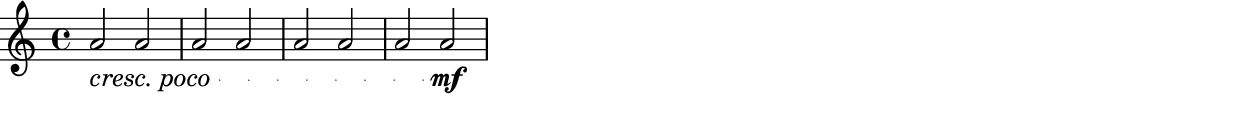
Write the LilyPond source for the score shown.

%% Generated by lilypond-book
%% Options: [exampleindent=10.16\mm,indent=0\mm,line-width=160\mm,paper-height=845.047\pt,paper-width=597.508\pt,papersize='(cons (* 597.508 pt) (* 845.047 pt))]
\include "lilypond-book-preamble.ly"


% ****************************************************************
% Start cut-&-pastable-section
% ****************************************************************

#(ly:set-option 'eps-box-padding 3.000000)



\paper {
  #(set-paper-size '(cons (* 597.508 pt) (* 845.047 pt)))
  indent = 0\mm
  line-width = 160\mm
  % offset the left padding, also add 1mm as lilypond creates cropped
  % images with a little space on the right
  line-width = #(- line-width (* mm  3.000000) (* mm 1))
}

\layout {
  
}




% ****************************************************************
% ly snippet:
% ****************************************************************
\sourcefilename "snippets/changing-text-and-spanner-styles-for-text-dynamics.ly"
\sourcefileline 0
%% DO NOT EDIT this file manually; it was automatically
%% generated from the LilyPond Wiki
%% (https://wiki.lilypond.community).
%%
%% Make any changes in the Wiki itself, or in
%% `Documentation/snippets/new/`, then run
%% `scripts/auxiliar/makelsr.pl`.
%%
%% This file is in the public domain.

\version "2.24.0"

\header {
%% Translation of GIT committish: a8a85e19654e46d725563e6deba44083ef137a2c
  texidocja = "
クレッシェンドやデクレッシェンドに使われるテキストは @code{crescendoText},
@code{decrescendoText} コンテキスト プロパティをセットすることで@c
変更できます。

スパナの線は、@code{DynamicTextSpanner} の @code{style} プロパティを@c
セットすることでスタイルを変更できます。デフォルトの値は @code{'dashed-line}
であり、他に @code{'line}, @code{'dotted-line}, @code{'none} が設定できます。
"
  doctitleja = "テキストによる強弱記号のテキストとスパナのスタイルを変更する"

%% Translation of GIT committish: 2f3474d9af596d677ed5b7ce720ae4d0954a6b51
  texidocit = "
Il testo usato per i @emph{crescendo} e i @emph{decrescendo} può essere cambiato
modificando le proprietà di contesto @code{crescendoText} e
@code{decrescendoText}.

Lo stile della linea dell'estensore può essere cambiato modificando la
proprietà @code{'style} di @code{DynamicTextSpanner}.  Il valore predefinito
è @code{'dashed-line}; gli altri valori possibili sono @code{'line},
@code{'dotted-line} e @code{'none}.

"
  doctitleit = "Cambiare gli stili del testo e degli estensori per le dinamiche testuali"

%% Translation of GIT committish: 41a008e75e2fe29536406cdf0d71c32a4606f2b8
  texidocfr = "
Le texte par défaut des crescendos et decrescendos se change en
modifiant les propriétés de contexte @code{crescendoText} et
@code{decrescendoText}.

L'aspect de la ligne d'extension est fonction de la propriété
@code{'style} du @code{DynamicTextSpanner}. Sa valeur par défaut est
@code{'dashed-line}, mais d'autres valeurs sont disponibles, comme
@code{'line}, @code{'dotted-line} et @code{'none}.
"

  doctitlefr = "Modification du texte et de l'extension de nuances textuelles"

%% Translation of GIT committish: b35da384a3367d8ee49a28f697c0ae8fb88b2e1e
  texidoces = "
Se puede modificar el texto empleado para los @emph{crescendos} y
@emph{decrescendos} modificando las propiedades de contexto
@code{crescendoText} y @code{decrescendoText}.

El estilo de la línea de extensión se puede cambiar modificando la
propiedad @code{'style} de @code{DynamicTextSpanner}.  El valor
predeterminado es @code{'dashed-line} (línea discontinua), y entre
otros valores posibles se encuentran @code{'line} (línea),
@code{'dotted-line} (línea de puntos) y @code{'none} (nada):
"
  doctitlees = "Cambiar el texto y los estilos de objeto de extensión para las indicaciones dinámicas textuales"

%% Translation of GIT committish: 0a868be38a775ecb1ef935b079000cebbc64de40
texidocde = "
Der Text, der für Crescendo und Decrescendo gesetzt wird, kann geändert
werden, indem man die Eigenschaften @code{crescendoText} und
@code{decrescendoText} verändert.  Der Stil des Streckers kann auch
geändert werden, indem die @code{'style}-Eigenschaft des
@code{DynamicTextSpanner} beeinflusst wird.  Der Standardwert ist
@code{'hairpin}, andere Möglichkeiten sind @code{'line}, @code{'dashed-line}
und @code{'dotted-line}.
"
  doctitlede = "Text und Strecker-Stile für Dynamik-Texte ändern"

%% Translation of GIT committish: 8ffecf6be17c6ec2ff87cf31873121a8cce29b09
  texidocca = "
Es pot modificar el text empleat per als crescendos i decrescendos
modificant les propietats de context @code{crescendoText} i
@code{decrescendoText}.

L'estil de la línia d'extensió es pot canviar modificant la propietat
@code{'style} de @code{DynamicTextSpanner}.  El valor predeterminat és
@code{'dashed-line} (línia discontínua), i entre d'altres valors
possibles es troben @code{'line} (línia), @code{'dotted-line} (línia
de punts) i @code{'none} (res):

"
  doctitleca = "Canviar el text i els estils d'objecte d'extensió per a les indicacions dinàmiques textuals"

  categories = "Expressive marks, Tweaks and overrides"

  texidoc = "
The text used for @emph{crescendos} and @emph{decrescendos} can be
changed by modifying the context properties @code{crescendoText} and
@code{decrescendoText}.

The style of the spanner line can be changed by modifying the
@code{'style} property of @code{DynamicTextSpanner}. The default value
is @code{'dashed-line}, and other possible values include @code{'line},
@code{'dotted-line} and @code{'none}.
"

  doctitle = "Changing text and spanner styles for text dynamics"
} % begin verbatim


\relative c'' {
  \set crescendoText = \markup { \italic { cresc. poco } }
  \set crescendoSpanner = #'text
  \override DynamicTextSpanner.style = #'dotted-line
  a2\< a
  a2 a
  a2 a
  a2 a\mf
}



% ****************************************************************
% end ly snippet
% ****************************************************************
